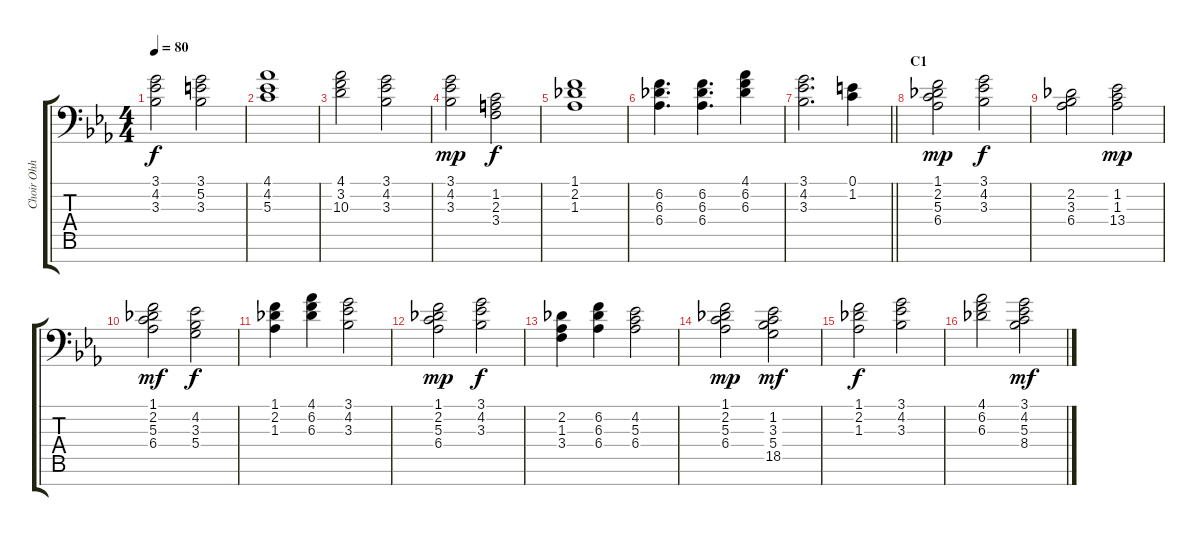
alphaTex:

\track ("Choir Ohh" "Choir Ohh") {instrument choiraahs}
\staff {score tabs}
\tuning (E4 B3 G3 D3 A2 E2 C-1) {hide}
\ts (4 4)
\tempo 80
\clef f4
\ks eb
(3.1 4.2 3.3).2{dy f} (3.1 5.2 3.3).2 |
(4.1 4.2 5.3).1 |
(4.1 3.2 10.3).2 (3.1 4.2 3.3).2 |
(3.1 4.2 3.3).2{dy mp} (1.2 2.3 3.4).2{dy f} |
(1.1 2.2 1.3).1 |
(6.2 6.3 6.4).4{d} (6.2 6.3 6.4).4{d} (4.1 6.2 6.3).4 |
\barLineRight lightlight
(3.1 4.2 3.3).2{d} (0.1 1.2).4 |
\section ("" "C1")
(1.1 2.2 5.3 6.4).2{dy mp} (3.1 4.2 3.3).2{dy f} |
(2.2 3.3 6.4).2 (1.2 1.3 13.4).2{dy mp} |
(1.1 2.2 5.3 6.4).2{dy mf} (4.2 3.3 5.4).2{dy f} |
(1.1 2.2 1.3).4 (4.1 6.2 6.3).4 (3.1 4.2 3.3).2 |
(1.1 2.2 5.3 6.4).2{dy mp} (3.1 4.2 3.3).2{dy f} |
(2.2 1.3 3.4).4 (6.2 6.3 6.4).4 (4.2 5.3 6.4).2 |
(1.1 2.2 5.3 6.4).2{dy mp} (1.2 3.3 5.4 18.5).2{dy mf} |
(1.1 2.2 1.3).2{dy f} (3.1 4.2 3.3).2 |
(4.1 6.2 6.3).2 (3.1 4.2 5.3 8.4).2{dy mf}
